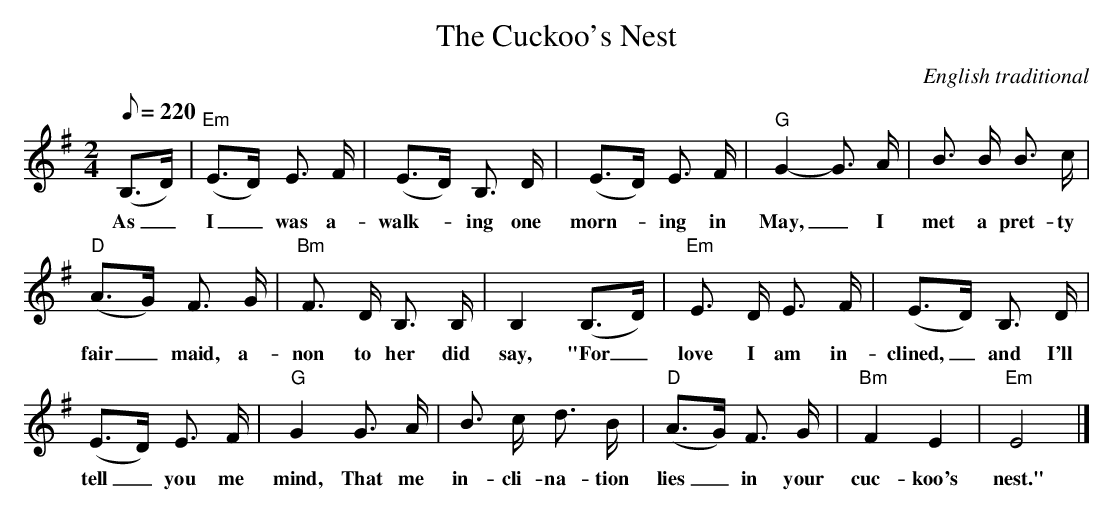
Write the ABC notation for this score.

X:1
T:The Cuckoo's Nest
L:1/8
C:English traditional
M:2/4
Q:1/8=220
K:EAeolian
(B,>D)|"Em"(E>D) E> F|\
w:As_ I_ was a-
(E>D) B,> D|\
w:walk-_ing one
(E>D) E> F|\
w:morn-_ing in
"G"G2-G> A|\
w:May,_ I
B> B B> c|
w:met a pret-ty
"D"(A>G) F> G|\
w:fair_ maid, a-
"Bm"F> D B,> B,|\
w:non to her did
B,2 (B,>D)|\
w:say, "For_
"Em"E> D E> F|\
w:love I am in-
(E>D) B,> D|
w:clined,_ and I'll
(E>D) E> F|\
w:tell_ you me
"G"G2 G> A|\
w:mind, That me
B> c d> B|\
w:in-cli-na-tion
"D"(A>G) F> G|\
w:lies_ in your
"Bm"F2 E2|\
w:cuc-koo's
"Em"E4|]
w:nest."
